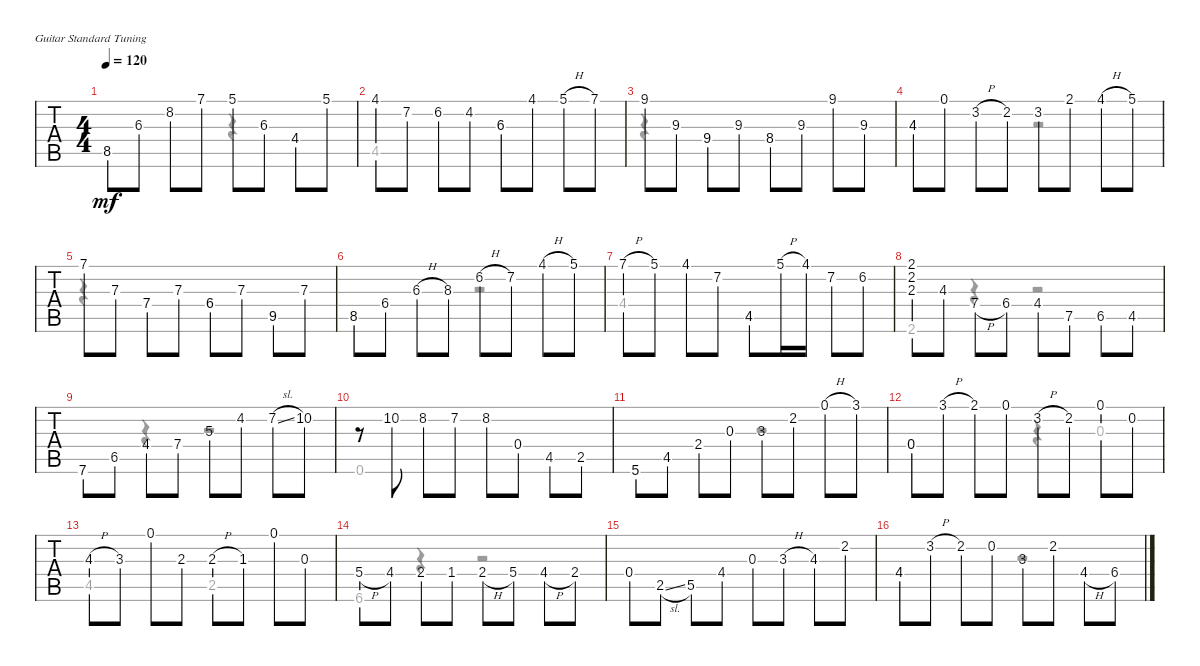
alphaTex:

\defaultSystemsLayout 4
\bracketExtendMode groupsimilarinstruments
\singleTrackTrackNamePolicy hidden
\firstSystemTrackNameOrientation horizontal
\otherSystemsTrackNameOrientation horizontal
\track ("Nylon Guitar" "N-Gt") {instrument acousticguitarnylon}
\staff {tabs}
\tuning (E4 B3 G3 D3 A2 E2)
\voice
\ts (4 4)
\tempo 120
\clef g2
\scale
0.25
\ks bminor
8.5{lf 4}.8{dy mf} 6.3{lf 2}.8 8.2{lf 5}.8 7.1{lf 3}.8 5.1{lf 3}.8 6.3{lf 4}.8 4.4{lf 2}.8 5.1.8 |
\scale
0.25 4.1.8 7.2{lf 5}.8 6.2{lf 4}.8 4.2.8 6.3{lf 4}.8 4.1{lf 2}.8 5.1{h}.8 7.1{lf 5}.8 |
\scale
0.25 9.1{lf 5}.8 9.3{lf 4}.8 9.4{lf 3}.8 9.3.8 8.4{lf 3}.8 9.3.8 9.1.8 9.3.8 |
\scale
0.25 4.3{lf 4}.8 0.1.8 3.2{h lf 3}.8 2.2{lf 2}.8 3.2{lf 3}.8 2.1{lf 2}.8 4.1{h lf 2}.8 5.1{lf 3}.8 |
\scale
0.21875 7.1{lf 5}.8 7.3{lf 4}.8 7.4{lf 3}.8 7.3.8 6.4{lf 3}.8 7.3.8 9.5{lf 4}.8 7.3{lf 2}.8 |
\scale
0.21875 8.5{lf 4}.8 6.4.8 6.3{h}.8 8.3{lf 5}.8 6.2{h}.8 7.2{lf 3}.8 4.1{h lf 2}.8 5.1{lf 3}.8 |
\scale
0.34375 7.1{h lf 5}.8 5.1{lf 3}.8 4.1.8 7.2{lf 5}.8 4.5.8 5.1{h}.16 4.1.16 7.2.8 6.2{lf 4}.8 |
\scale
0.21875 (2.1 2.2 2.3).8 4.3{lf 2}.8 7.4{h lf 5}.8 6.4{lf 4}.8 4.4{lf 2}.8 7.5{lf 5}.8 6.5{lf 4}.8 4.5.8 |
\scale
0.25 7.6{lf 5}.8 6.5{lf 4}.8 4.4{lf 2}.8 7.4{lf 5}.8 5.3{lf 3}.8 4.2{lf 2}.8 7.2{sl lf 5}.8 10.2{lf 5}.8 |
\scale
0.25 r.8 10.2{lf 5}.8 8.2{lf 3}.8 7.2{lf 2}.8 8.2.8 0.4.8 4.5{lf 4}.8 2.5{lf 2}.8 |
\scale
0.25 5.6{lf 5}.8 4.5{lf 4}.8 2.4{lf 2}.8 0.3.8 3.3{lf 3}.8 2.2{lf 2}.8 0.1{h}.8 3.1{lf 3}.8 |
\scale
0.25 0.4.8 3.1{h lf 3}.8 2.1{lf 2}.8 0.1.8 3.2{h lf 3}.8 2.2{lf 2}.8 0.1.8 0.2.8 |
\scale
0.253012 4.3{h lf 5}.8 3.3{lf 3}.8 0.1.8 2.3{lf 2}.8 2.3{h lf 4}.8 1.3{lf 2}.8 0.1.8 0.3.8 |
\scale
0.253012 5.4{h lf 3}.8 4.4{lf 2}.8 2.4{lf 3}.8 1.4{lf 2}.8 2.4{h lf 2}.8 5.4{lf 5}.8 4.4{h lf 4}.8 2.4.8 |
\scale
0.240964 0.4.8 2.5{sl lf 3}.8 5.5{lf 3}.8 4.4{lf 2}.8 0.3.8 3.3{h lf 3}.8 4.3{lf 4}.8 2.2{lf 2}.8 |
\scale
0.253012 4.4{lf 4}.8 3.2{h lf 3}.8 2.2{lf 2}.8 0.2.8 3.3{lf 3}.8 2.2{lf 2}.8 4.4{h lf 3}.8 6.4{lf 5}.8
\voice
\clef g2
\ottava regular
\simile none
\scale
0.25
\ks bminor
8.5{lf 4}.2{dy mf} r.4 4.4{lf 2}.4 |
\scale
0.25 4.5.2 6.3{lf 4}.2 |
\scale
0.25 r.4 9.4{lf 3}.4 8.4{lf 3}.2 |
\scale
0.25 4.3{lf 4}.2 r.2 |
\scale
0.21875 r.4 7.4{lf 3}.4 6.4{lf 3}.4 9.5{lf 4}.4 |
\scale
0.21875 8.5{lf 4}.2 r.2 |
\scale
0.34375 4.4.2 4.5.2 |
\scale
0.21875 2.6.4 r.4 r.2 |
\scale
0.25 7.6{lf 5}.4 r.4 r.2 |
\scale
0.25 0.6.1 |
\scale
0.25 5.6{lf 5}.2 r.2 |
\scale
0.25 0.4.2 r.4 0.3.4 |
\scale
0.253012 4.5{lf 4}.2 2.5{lf 3}.2 |
\scale
0.253012 6.6{lf 4}.4 r.4 r.2 |
\scale
0.240964 |
\scale
0.253012 4.4{lf 4}.2 r.2
